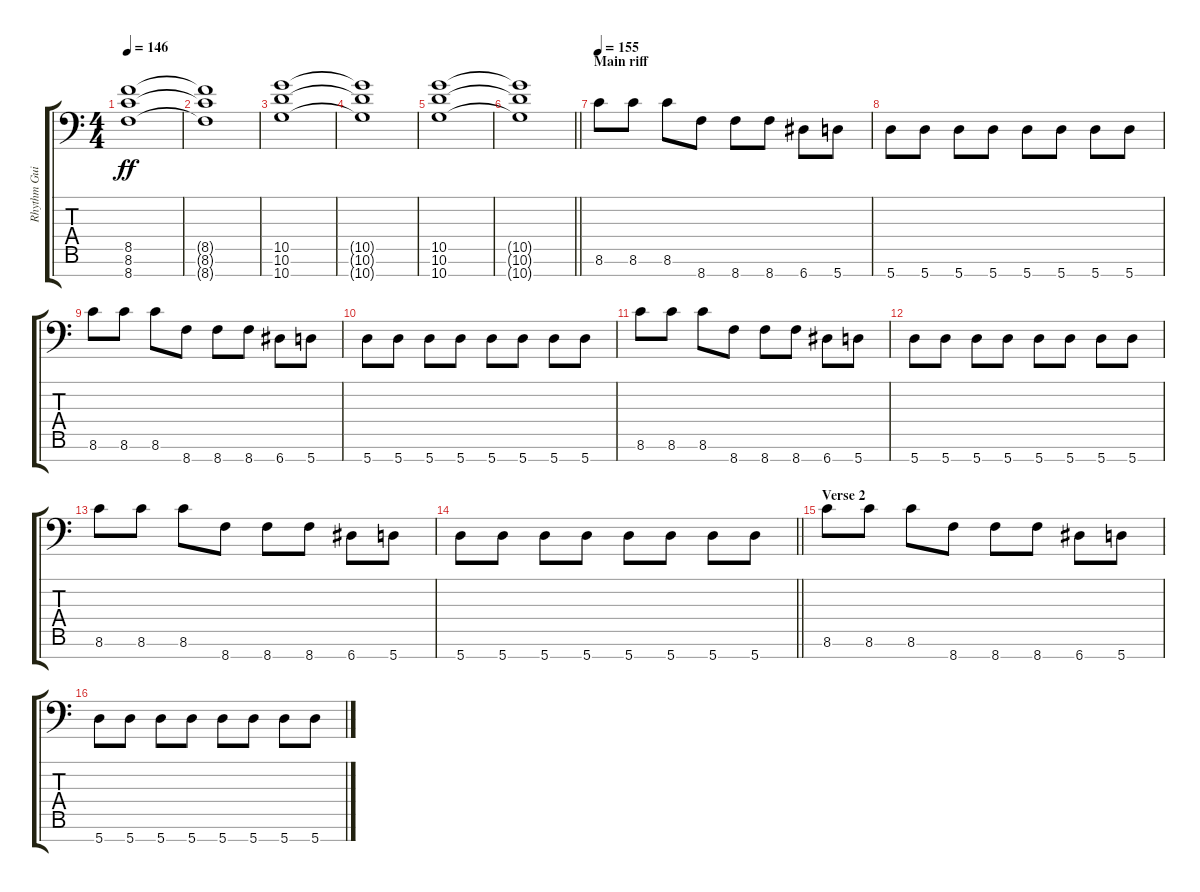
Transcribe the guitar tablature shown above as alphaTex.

\track ("Rhythm Guitar" "Rhythm Gui") {instrument distortionguitar}
\staff {score tabs}
\tuning (E4 B3 G3 D3 A2 E2 A1) {hide}
\ts (4 4)
\tempo 146
\clef f4
\ks c
(8.5 8.6 8.7).1{dy ff} |
(8.5{t} 8.6{t} 8.7{t}).1 |
(10.5 10.6 10.7).1 |
(10.5{t} 10.6{t} 10.7{t}).1 |
(10.5 10.6 10.7).1 |
\barLineRight lightlight
(10.5{t} 10.6{t} 10.7{t}).1 |
\section ("" "Main riff")
\tempo 155
8.6.8 8.6.8 8.6.8 8.7.8 8.7.8 8.7.8 6.7.8 5.7.8 |
5.7.8 5.7.8 5.7.8 5.7.8 5.7.8 5.7.8 5.7.8 5.7.8 |
8.6.8 8.6.8 8.6.8 8.7.8 8.7.8 8.7.8 6.7.8 5.7.8 |
5.7.8 5.7.8 5.7.8 5.7.8 5.7.8 5.7.8 5.7.8 5.7.8 |
8.6.8 8.6.8 8.6.8 8.7.8 8.7.8 8.7.8 6.7.8 5.7.8 |
5.7.8 5.7.8 5.7.8 5.7.8 5.7.8 5.7.8 5.7.8 5.7.8 |
8.6.8 8.6.8 8.6.8 8.7.8 8.7.8 8.7.8 6.7.8 5.7.8 |
\barLineRight lightlight
5.7.8 5.7.8 5.7.8 5.7.8 5.7.8 5.7.8 5.7.8 5.7.8 |
\section ("" "Verse 2")
8.6.8 8.6.8 8.6.8 8.7.8 8.7.8 8.7.8 6.7.8 5.7.8 |
5.7.8 5.7.8 5.7.8 5.7.8 5.7.8 5.7.8 5.7.8 5.7.8
